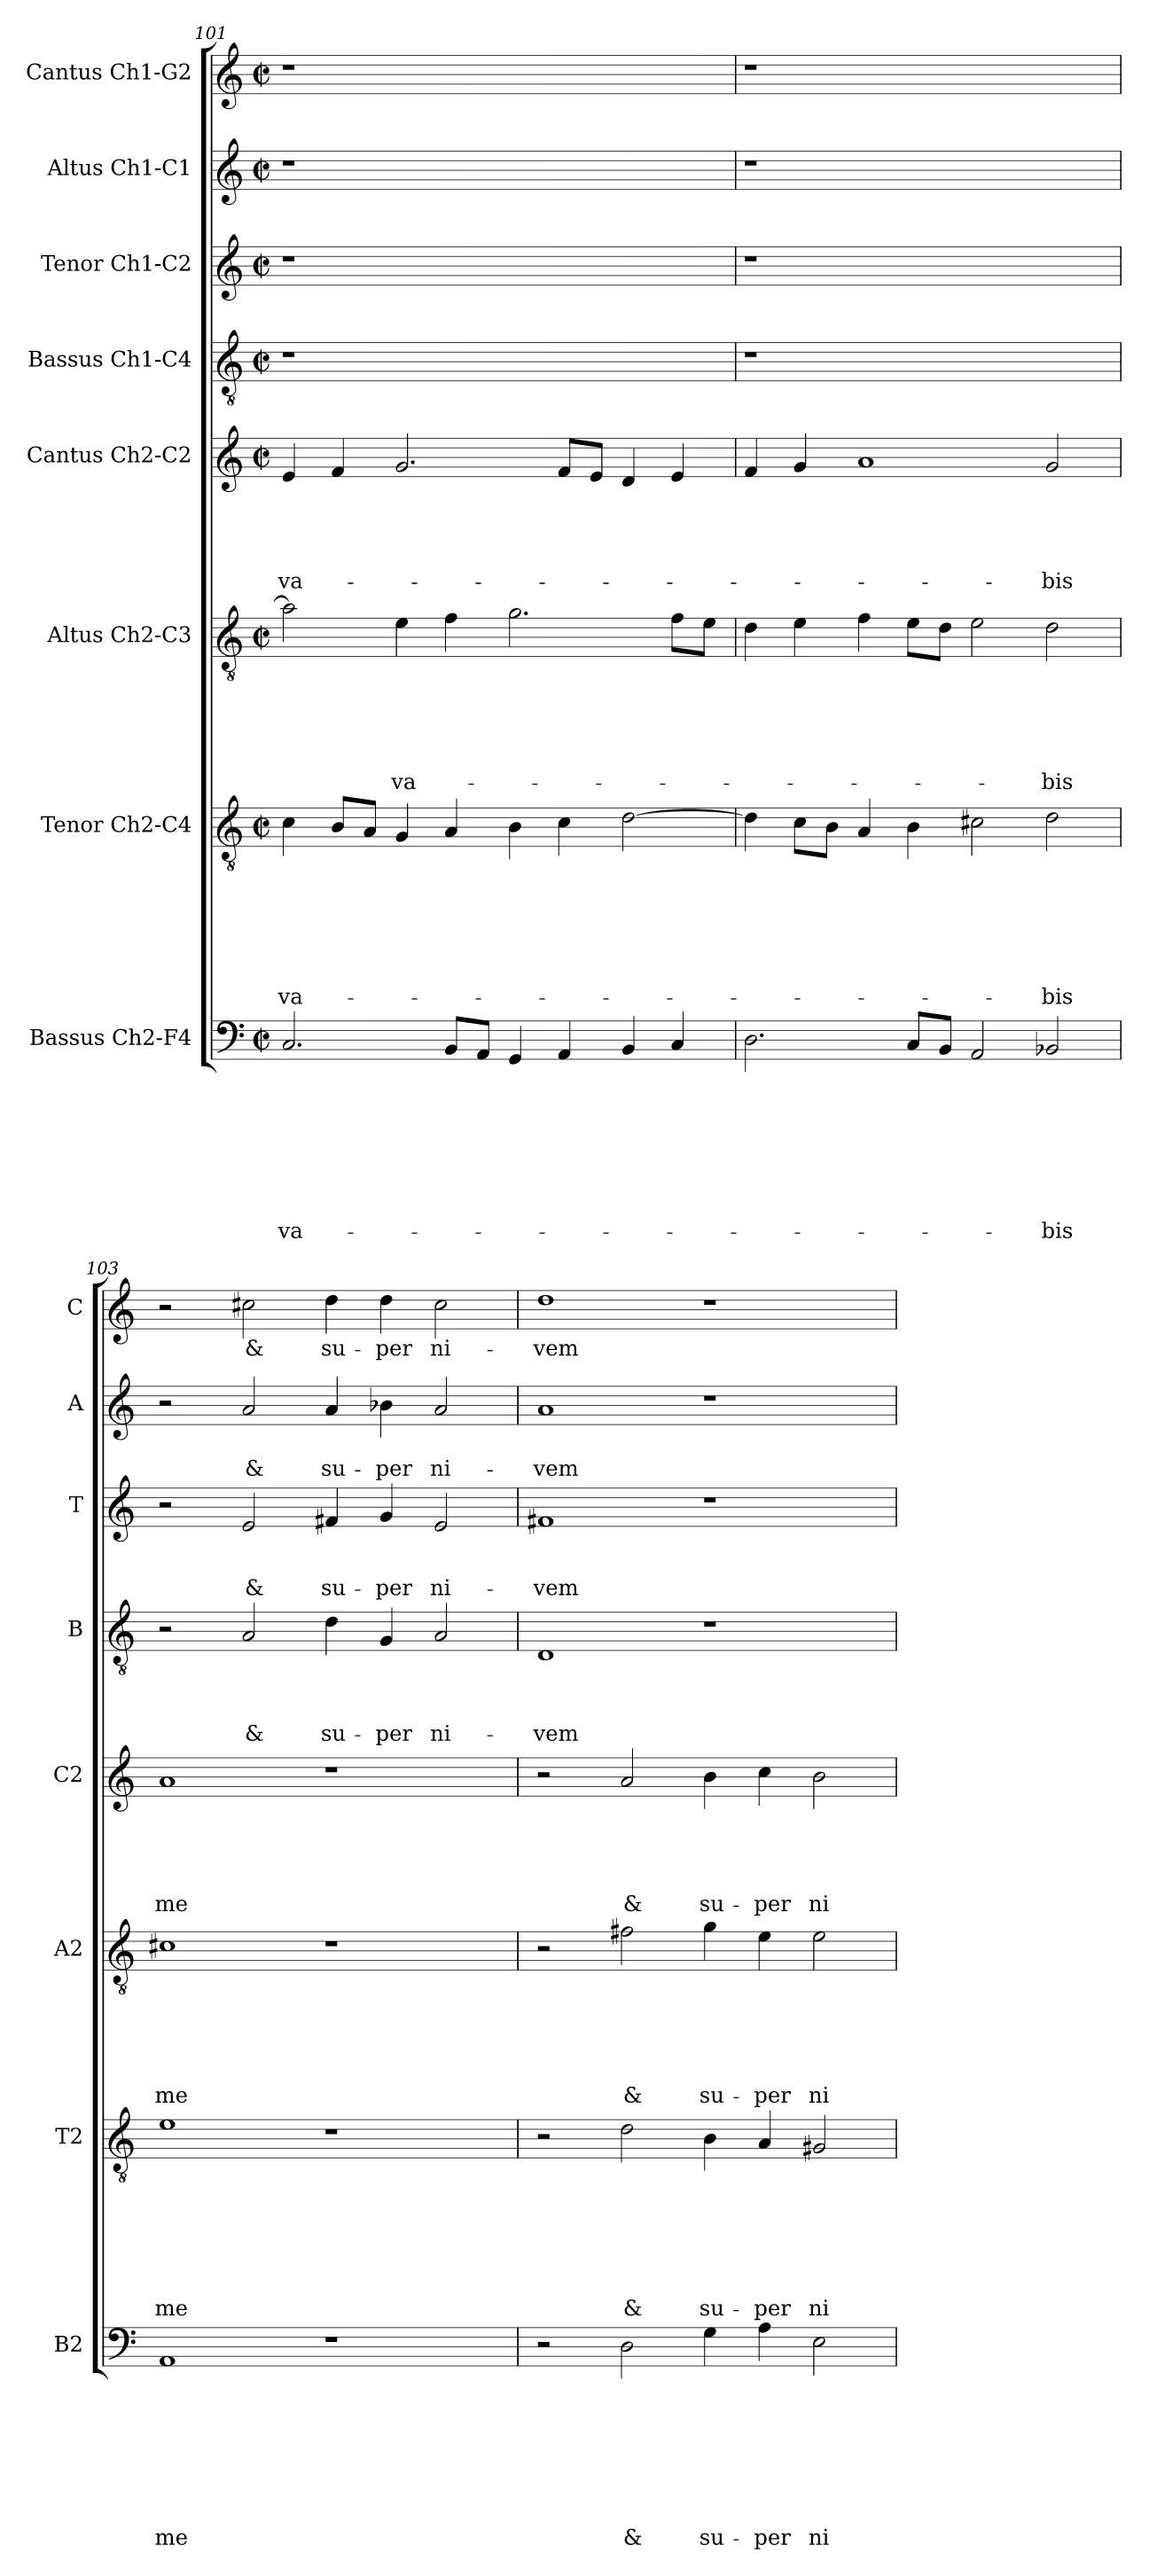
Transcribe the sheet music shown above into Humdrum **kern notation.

**kern	**text	**text	**text	**text	**text	**text	**text	**text	**kern	**text	**text	**text	**text	**text	**text	**text	**kern	**text	**text	**text	**text	**text	**text	**kern	**text	**text	**text	**text	**text	**kern	**text	**text	**text	**text	**kern	**text	**text	**text	**kern	**text	**text	**kern	**text
*part8	*part8	*part8	*part8	*part8	*part8	*part8	*part8	*part8	*part7	*part7	*part7	*part7	*part7	*part7	*part7	*part7	*part6	*part6	*part6	*part6	*part6	*part6	*part6	*part5	*part5	*part5	*part5	*part5	*part5	*part4	*part4	*part4	*part4	*part4	*part3	*part3	*part3	*part3	*part2	*part2	*part2	*part1	*part1
*staff8	*staff8	*staff8	*staff8	*staff8	*staff8	*staff8	*staff8	*staff8	*staff7	*staff7	*staff7	*staff7	*staff7	*staff7	*staff7	*staff7	*staff6	*staff6	*staff6	*staff6	*staff6	*staff6	*staff6	*staff5	*staff5	*staff5	*staff5	*staff5	*staff5	*staff4	*staff4	*staff4	*staff4	*staff4	*staff3	*staff3	*staff3	*staff3	*staff2	*staff2	*staff2	*staff1	*staff1
*I"Bassus Ch2-F4	*	*	*	*	*	*	*	*	*I"Tenor Ch2-C4	*	*	*	*	*	*	*	*I"Altus Ch2-C3	*	*	*	*	*	*	*I"Cantus Ch2-C2	*	*	*	*	*	*I"Bassus Ch1-C4	*	*	*	*	*I"Tenor Ch1-C2	*	*	*	*I"Altus Ch1-C1	*	*	*I"Cantus Ch1-G2	*
*I'B2	*	*	*	*	*	*	*	*	*I'T2	*	*	*	*	*	*	*	*I'A2	*	*	*	*	*	*	*I'C2	*	*	*	*	*	*I'B	*	*	*	*	*I'T	*	*	*	*I'A	*	*	*I'C	*
*clefF4	*	*	*	*	*	*	*	*	*clefGv2	*	*	*	*	*	*	*	*clefGv2	*	*	*	*	*	*	*clefG2	*	*	*	*	*	*clefGv2	*	*	*	*	*clefG2	*	*	*	*clefG2	*	*	*clefG2	*
*k[]	*	*	*	*	*	*	*	*	*k[]	*	*	*	*	*	*	*	*k[]	*	*	*	*	*	*	*k[]	*	*	*	*	*	*k[]	*	*	*	*	*k[]	*	*	*	*k[]	*	*	*k[]	*
*C:	*	*	*	*	*	*	*	*	*C:	*	*	*	*	*	*	*	*C:	*	*	*	*	*	*	*C:	*	*	*	*	*	*C:	*	*	*	*	*C:	*	*	*	*C:	*	*	*C:	*
*M2/2	*	*	*	*	*	*	*	*	*M2/2	*	*	*	*	*	*	*	*M2/2	*	*	*	*	*	*	*M2/2	*	*	*	*	*	*M2/2	*	*	*	*	*M2/2	*	*	*	*M2/2	*	*	*M2/2	*
*met(c|)	*	*	*	*	*	*	*	*	*met(c|)	*	*	*	*	*	*	*	*met(c|)	*	*	*	*	*	*	*met(c|)	*	*	*	*	*	*met(c|)	*	*	*	*	*met(c|)	*	*	*	*met(c|)	*	*	*met(c|)	*
=101	=101	=101	=101	=101	=101	=101	=101	=101	=101	=101	=101	=101	=101	=101	=101	=101	=101	=101	=101	=101	=101	=101	=101	=101	=101	=101	=101	=101	=101	=101	=101	=101	=101	=101	=101	=101	=101	=101	=101	=101	=101	=101	=101
!	!	!	!	!	!	!	!	!LO:LY:b	!	!	!	!	!	!	!	!LO:LY:b	!	!	!	!	!	!	!	!	!	!	!	!	!LO:LY:b	!	!	!	!	!	!	!	!	!	!	!	!	!	!
2.C/	.	.	.	.	.	.	.	-va-	4c\	.	.	.	.	.	.	-va-	2a\]	.	.	.	.	.	.	4e/	.	.	.	.	-va-	1r	.	.	.	.	1r	.	.	.	1r	.	.	1r	.
.	.	.	.	.	.	.	.	.	8B/L	.	.	.	.	.	.	.	.	.	.	.	.	.	.	4f/	.	.	.	.	.	.	.	.	.	.	.	.	.	.	.	.	.	.	.
.	.	.	.	.	.	.	.	.	8A/J	.	.	.	.	.	.	.	.	.	.	.	.	.	.	.	.	.	.	.	.	.	.	.	.	.	.	.	.	.	.	.	.	.	.
!	!	!	!	!	!	!	!	!	!	!	!	!	!	!	!	!	!	!	!	!	!	!	!LO:LY:b	!	!	!	!	!	!	!	!	!	!	!	!	!	!	!	!	!	!	!	!
.	.	.	.	.	.	.	.	.	4G/	.	.	.	.	.	.	.	4e\	.	.	.	.	.	-va-	2.g/	.	.	.	.	.	.	.	.	.	.	.	.	.	.	.	.	.	.	.
8BB/L	.	.	.	.	.	.	.	.	4A/	.	.	.	.	.	.	.	4f\	.	.	.	.	.	.	.	.	.	.	.	.	.	.	.	.	.	.	.	.	.	.	.	.	.	.
8AA/J	.	.	.	.	.	.	.	.	.	.	.	.	.	.	.	.	.	.	.	.	.	.	.	.	.	.	.	.	.	.	.	.	.	.	.	.	.	.	.	.	.	.	.
4GG/	.	.	.	.	.	.	.	.	4B\	.	.	.	.	.	.	.	2.g\	.	.	.	.	.	.	.	.	.	.	.	.	1ryy	.	.	.	.	1ryy	.	.	.	1ryy	.	.	1ryy	.
4AA/	.	.	.	.	.	.	.	.	4c\	.	.	.	.	.	.	.	.	.	.	.	.	.	.	8f/L	.	.	.	.	.	.	.	.	.	.	.	.	.	.	.	.	.	.	.
.	.	.	.	.	.	.	.	.	.	.	.	.	.	.	.	.	.	.	.	.	.	.	.	8e/J	.	.	.	.	.	.	.	.	.	.	.	.	.	.	.	.	.	.	.
4BB/	.	.	.	.	.	.	.	.	[2d\	.	.	.	.	.	.	.	.	.	.	.	.	.	.	4d/	.	.	.	.	.	.	.	.	.	.	.	.	.	.	.	.	.	.	.
4C/	.	.	.	.	.	.	.	.	.	.	.	.	.	.	.	.	8f\L	.	.	.	.	.	.	4e/	.	.	.	.	.	.	.	.	.	.	.	.	.	.	.	.	.	.	.
.	.	.	.	.	.	.	.	.	.	.	.	.	.	.	.	.	8e\J	.	.	.	.	.	.	.	.	.	.	.	.	.	.	.	.	.	.	.	.	.	.	.	.	.	.
!!LO:PB:g=z
=102	=102	=102	=102	=102	=102	=102	=102	=102	=102	=102	=102	=102	=102	=102	=102	=102	=102	=102	=102	=102	=102	=102	=102	=102	=102	=102	=102	=102	=102	=102	=102	=102	=102	=102	=102	=102	=102	=102	=102	=102	=102	=102	=102
2.D\	.	.	.	.	.	.	.	.	4d\]	.	.	.	.	.	.	.	4d\	.	.	.	.	.	.	4f/	.	.	.	.	.	1r	.	.	.	.	1r	.	.	.	1r	.	.	1r	.
.	.	.	.	.	.	.	.	.	8c\L	.	.	.	.	.	.	.	4e\	.	.	.	.	.	.	4g/	.	.	.	.	.	.	.	.	.	.	.	.	.	.	.	.	.	.	.
.	.	.	.	.	.	.	.	.	8B\J	.	.	.	.	.	.	.	.	.	.	.	.	.	.	.	.	.	.	.	.	.	.	.	.	.	.	.	.	.	.	.	.	.	.
.	.	.	.	.	.	.	.	.	4A/	.	.	.	.	.	.	.	4f\	.	.	.	.	.	.	1a	.	.	.	.	.	.	.	.	.	.	.	.	.	.	.	.	.	.	.
8C/L	.	.	.	.	.	.	.	.	4B\	.	.	.	.	.	.	.	8e\L	.	.	.	.	.	.	.	.	.	.	.	.	.	.	.	.	.	.	.	.	.	.	.	.	.	.
8BB/J	.	.	.	.	.	.	.	.	.	.	.	.	.	.	.	.	8d\J	.	.	.	.	.	.	.	.	.	.	.	.	.	.	.	.	.	.	.	.	.	.	.	.	.	.
2AA/	.	.	.	.	.	.	.	.	2c#X\	.	.	.	.	.	.	.	2e\	.	.	.	.	.	.	.	.	.	.	.	.	1ryy	.	.	.	.	1ryy	.	.	.	1ryy	.	.	1ryy	.
!	!	!	!	!	!	!	!	!LO:LY:b	!	!	!	!	!	!	!	!LO:LY:b	!	!	!	!	!	!	!LO:LY:b	!	!	!	!	!	!LO:LY:b	!	!	!	!	!	!	!	!	!	!	!	!	!	!
2BB-X/	.	.	.	.	.	.	.	-bis	2d\	.	.	.	.	.	.	-bis	2d\	.	.	.	.	.	-bis	2g/	.	.	.	.	-bis	.	.	.	.	.	.	.	.	.	.	.	.	.	.
=103	=103	=103	=103	=103	=103	=103	=103	=103	=103	=103	=103	=103	=103	=103	=103	=103	=103	=103	=103	=103	=103	=103	=103	=103	=103	=103	=103	=103	=103	=103	=103	=103	=103	=103	=103	=103	=103	=103	=103	=103	=103	=103	=103
!	!	!	!	!	!	!	!	!LO:LY:b	!	!	!	!	!	!	!	!LO:LY:b	!	!	!	!	!	!	!LO:LY:b	!	!	!	!	!	!LO:LY:b	!	!	!	!	!	!	!	!	!	!	!	!	!	!
1AA	.	.	.	.	.	.	.	me	1e	.	.	.	.	.	.	me	1c#X	.	.	.	.	.	me	1a	.	.	.	.	me	2r	.	.	.	.	2r	.	.	.	2r	.	.	2r	.
!	!	!	!	!	!	!	!	!	!	!	!	!	!	!	!	!	!	!	!	!	!	!	!	!	!	!	!	!	!	!	!	!	!	!LO:LY:b	!	!	!	!LO:LY:b	!	!	!LO:LY:b	!	!LO:LY:b
.	.	.	.	.	.	.	.	.	.	.	.	.	.	.	.	.	.	.	.	.	.	.	.	.	.	.	.	.	.	2A/	.	.	.	&	2e/	.	.	&	2a/	.	&	2cc#X\	&
!	!	!	!	!	!	!	!	!	!	!	!	!	!	!	!	!	!	!	!	!	!	!	!	!	!	!	!	!	!	!	!	!	!	!LO:LY:b	!	!	!	!LO:LY:b	!	!	!LO:LY:b	!	!LO:LY:b
1r	.	.	.	.	.	.	.	.	1r	.	.	.	.	.	.	.	1r	.	.	.	.	.	.	1r	.	.	.	.	.	4d\	.	.	.	su-	4f#X/	.	.	su-	4a/	.	su-	4dd\	su-
!	!	!	!	!	!	!	!	!	!	!	!	!	!	!	!	!	!	!	!	!	!	!	!	!	!	!	!	!	!	!	!	!	!	!LO:LY:b	!	!	!	!LO:LY:b	!	!	!LO:LY:b	!	!LO:LY:b
.	.	.	.	.	.	.	.	.	.	.	.	.	.	.	.	.	.	.	.	.	.	.	.	.	.	.	.	.	.	4G/	.	.	.	-per	4g/	.	.	-per	4b-X\	.	-per	4dd\	-per
!	!	!	!	!	!	!	!	!	!	!	!	!	!	!	!	!	!	!	!	!	!	!	!	!	!	!	!	!	!	!	!	!	!	!LO:LY:b	!	!	!	!LO:LY:b	!	!	!LO:LY:b	!	!LO:LY:b
.	.	.	.	.	.	.	.	.	.	.	.	.	.	.	.	.	.	.	.	.	.	.	.	.	.	.	.	.	.	2A/	.	.	.	ni-	2e/	.	.	ni-	2a/	.	ni-	2cc#\	ni-
=104	=104	=104	=104	=104	=104	=104	=104	=104	=104	=104	=104	=104	=104	=104	=104	=104	=104	=104	=104	=104	=104	=104	=104	=104	=104	=104	=104	=104	=104	=104	=104	=104	=104	=104	=104	=104	=104	=104	=104	=104	=104	=104	=104
!	!	!	!	!	!	!	!	!	!	!	!	!	!	!	!	!	!	!	!	!	!	!	!	!	!	!	!	!	!	!	!	!	!	!LO:LY:b	!	!	!	!LO:LY:b	!	!	!LO:LY:b	!	!LO:LY:b
2r	.	.	.	.	.	.	.	.	2r	.	.	.	.	.	.	.	2r	.	.	.	.	.	.	2r	.	.	.	.	.	1D	.	.	.	-vem	1f#X	.	.	-vem	1a	.	-vem	1dd	-vem
!	!	!	!	!	!	!	!	!LO:LY:b	!	!	!	!	!	!	!	!LO:LY:b	!	!	!	!	!	!	!LO:LY:b	!	!	!	!	!	!LO:LY:b	!	!	!	!	!	!	!	!	!	!	!	!	!	!
2D\	.	.	.	.	.	.	.	&	2d\	.	.	.	.	.	.	&	2f#X\	.	.	.	.	.	&	2a/	.	.	.	.	&	.	.	.	.	.	.	.	.	.	.	.	.	.	.
!	!	!	!	!	!	!	!	!LO:LY:b	!	!	!	!	!	!	!	!LO:LY:b	!	!	!	!	!	!	!LO:LY:b	!	!	!	!	!	!LO:LY:b	!	!	!	!	!	!	!	!	!	!	!	!	!	!
4G\	.	.	.	.	.	.	.	su-	4B\	.	.	.	.	.	.	su-	4g\	.	.	.	.	.	su-	4b\	.	.	.	.	su-	1r	.	.	.	.	1r	.	.	.	1r	.	.	1r	.
!	!	!	!	!	!	!	!	!LO:LY:b	!	!	!	!	!	!	!	!LO:LY:b	!	!	!	!	!	!	!LO:LY:b	!	!	!	!	!	!LO:LY:b	!	!	!	!	!	!	!	!	!	!	!	!	!	!
4A\	.	.	.	.	.	.	.	-per	4A/	.	.	.	.	.	.	-per	4e\	.	.	.	.	.	-per	4cc\	.	.	.	.	-per	.	.	.	.	.	.	.	.	.	.	.	.	.	.
!	!	!	!	!	!	!	!	!LO:LY:b	!	!	!	!	!	!	!	!LO:LY:b	!	!	!	!	!	!	!LO:LY:b	!	!	!	!	!	!LO:LY:b	!	!	!	!	!	!	!	!	!	!	!	!	!	!
2E\	.	.	.	.	.	.	.	ni-	2G#X/	.	.	.	.	.	.	ni-	2e\	.	.	.	.	.	ni-	2b\	.	.	.	.	ni-	.	.	.	.	.	.	.	.	.	.	.	.	.	.
=	=	=	=	=	=	=	=	=	=	=	=	=	=	=	=	=	=	=	=	=	=	=	=	=	=	=	=	=	=	=	=	=	=	=	=	=	=	=	=	=	=	=	=
*-	*-	*-	*-	*-	*-	*-	*-	*-	*-	*-	*-	*-	*-	*-	*-	*-	*-	*-	*-	*-	*-	*-	*-	*-	*-	*-	*-	*-	*-	*-	*-	*-	*-	*-	*-	*-	*-	*-	*-	*-	*-	*-	*-
